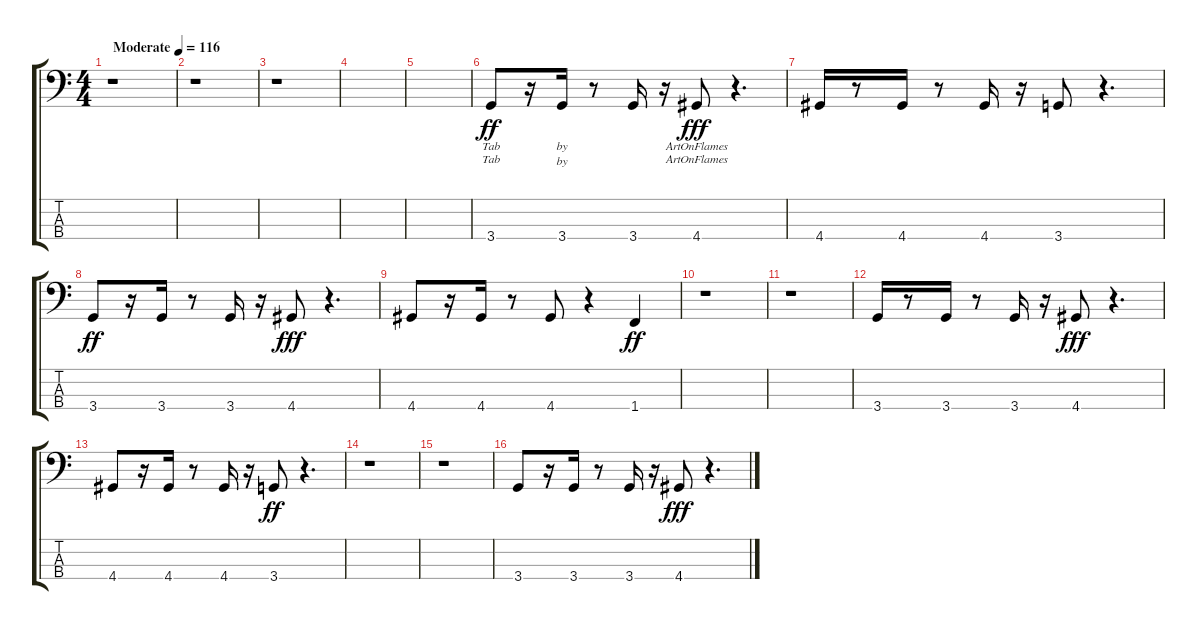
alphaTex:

\track "" {instrument electricbassfinger}
\staff {score tabs}
\tuning (G2 D2 A1 E1) {hide}
\ts (4 4)
\tempo (116 "Moderate")
\clef f4
\ks c
r.1{dy ff instrument electricbassfinger} |
r.1 |
r.1 |
|
|
3.4.8{lyrics (0 "Tab") lyrics (1 "Tab") lyrics (2 "") lyrics (3 "") lyrics (4 "")} r.16 3.4.16{lyrics (0 "by") lyrics (1 "by") lyrics (2 "") lyrics (3 "") lyrics (4 "")} r.8 3.4.16{lyrics (0 "") lyrics (1 "") lyrics (2 "") lyrics (3 "") lyrics (4 "")} r.16 4.4.8{lyrics (0 "ArtOnFlames") lyrics (1 "ArtOnFlames") lyrics (2 "") lyrics (3 "") lyrics (4 "") dy fff} r.4{d} |
4.4.16 r.8 4.4.16 r.8 4.4.16 r.16 3.4.8 r.4{d} |
3.4.8{dy ff} r.16 3.4.16 r.8 3.4.16 r.16 4.4.8{dy fff} r.4{d} |
4.4.8 r.16 4.4.16 r.8 4.4.8 r.4 1.4.4{dy ff} |
r.1 |
r.1 |
3.4.16 r.8 3.4.16 r.8 3.4.16 r.16 4.4.8{dy fff} r.4{d} |
4.4.8 r.16 4.4.16 r.8 4.4.16 r.16 3.4.8{dy ff} r.4{d} |
r.1 |
r.1 |
3.4.8 r.16 3.4.16 r.8 3.4.16 r.16 4.4.8{dy fff} r.4{d}
